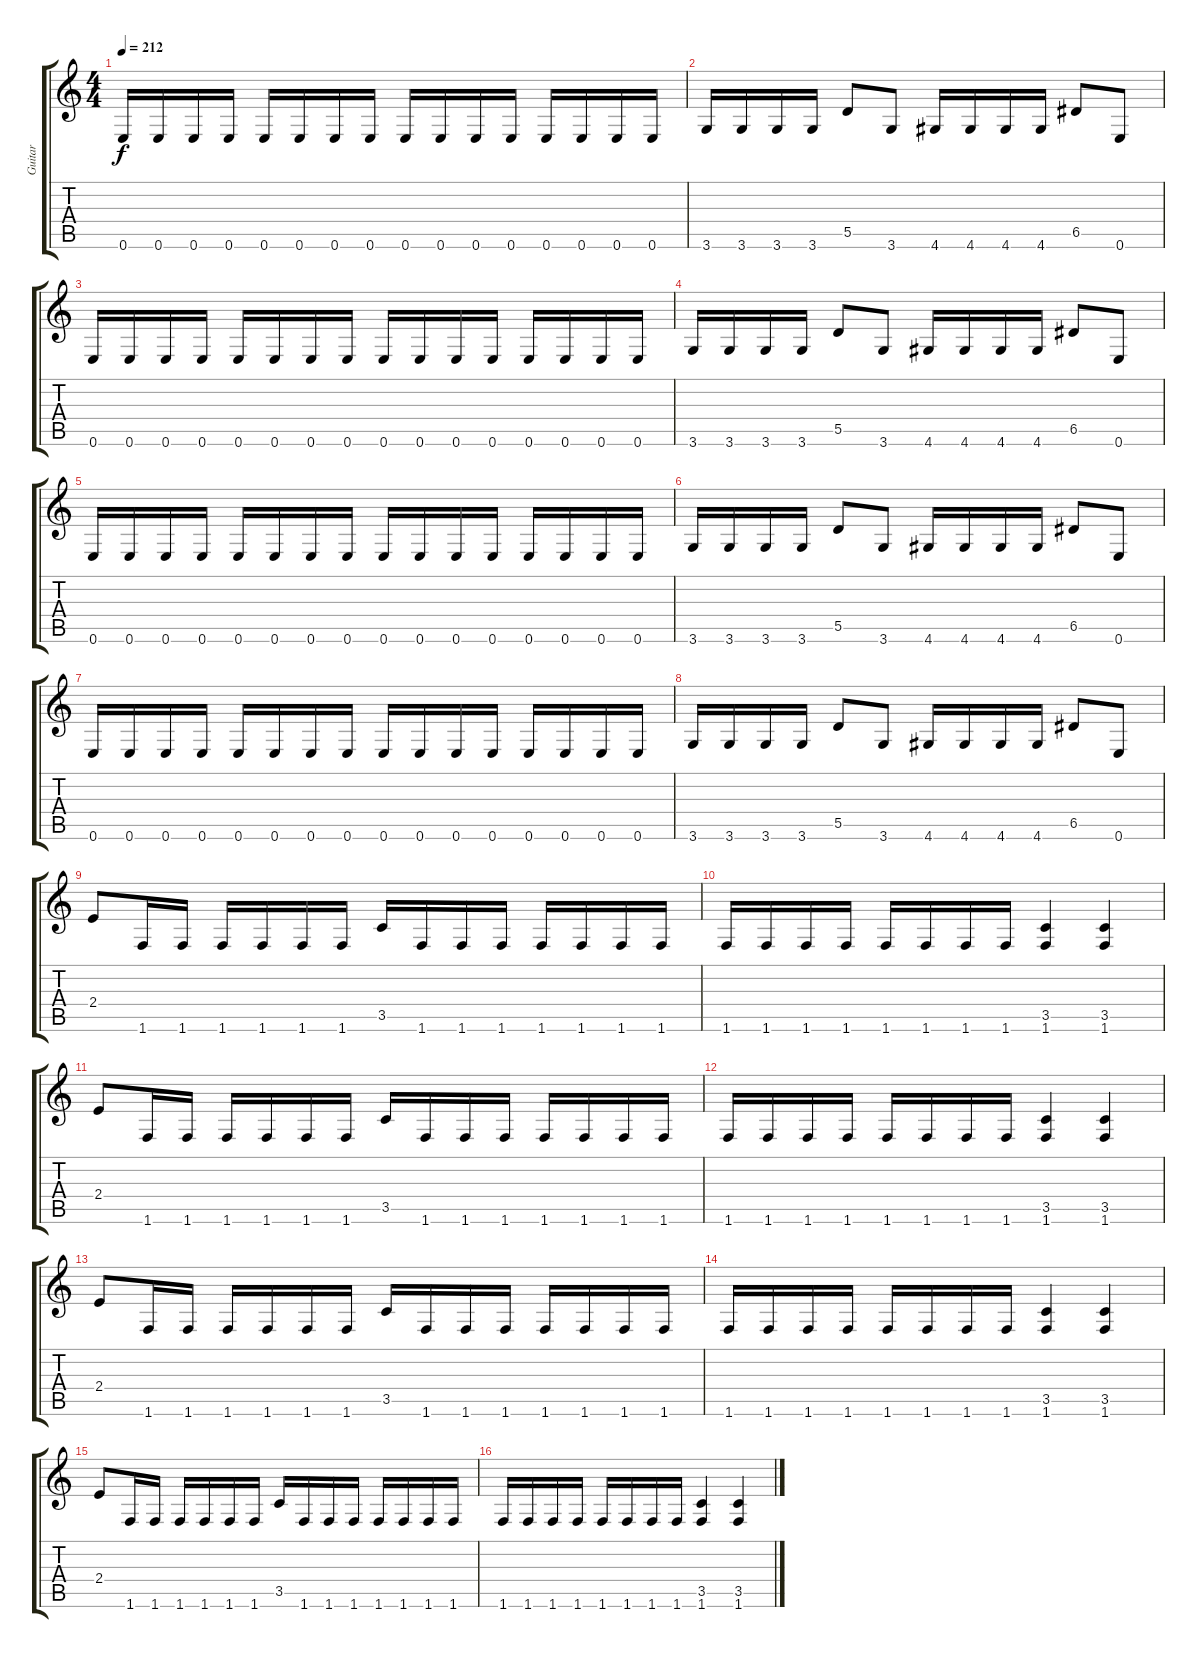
\track ("Guitar" "Guitar") {instrument distortionguitar}
\staff {score tabs}
\tuning (E4 B3 G3 D3 A2 E2) {hide}
\ts (4 4)
\tempo 212
\clef g2
\ks c
0.6.16{dy f} 0.6.16 0.6.16 0.6.16 0.6.16 0.6.16 0.6.16 0.6.16 0.6.16 0.6.16 0.6.16 0.6.16 0.6.16 0.6.16 0.6.16 0.6.16 |
3.6.16 3.6.16 3.6.16 3.6.16 5.5.8 3.6.8 4.6.16 4.6.16 4.6.16 4.6.16 6.5.8 0.6.8 |
0.6.16 0.6.16 0.6.16 0.6.16 0.6.16 0.6.16 0.6.16 0.6.16 0.6.16 0.6.16 0.6.16 0.6.16 0.6.16 0.6.16 0.6.16 0.6.16 |
3.6.16 3.6.16 3.6.16 3.6.16 5.5.8 3.6.8 4.6.16 4.6.16 4.6.16 4.6.16 6.5.8 0.6.8 |
0.6.16 0.6.16 0.6.16 0.6.16 0.6.16 0.6.16 0.6.16 0.6.16 0.6.16 0.6.16 0.6.16 0.6.16 0.6.16 0.6.16 0.6.16 0.6.16 |
3.6.16 3.6.16 3.6.16 3.6.16 5.5.8 3.6.8 4.6.16 4.6.16 4.6.16 4.6.16 6.5.8 0.6.8 |
0.6.16 0.6.16 0.6.16 0.6.16 0.6.16 0.6.16 0.6.16 0.6.16 0.6.16 0.6.16 0.6.16 0.6.16 0.6.16 0.6.16 0.6.16 0.6.16 |
3.6.16 3.6.16 3.6.16 3.6.16 5.5.8 3.6.8 4.6.16 4.6.16 4.6.16 4.6.16 6.5.8 0.6.8 |
2.4.8 1.6.16 1.6.16 1.6.16 1.6.16 1.6.16 1.6.16 3.5.16 1.6.16 1.6.16 1.6.16 1.6.16 1.6.16 1.6.16 1.6.16 |
1.6.16 1.6.16 1.6.16 1.6.16 1.6.16 1.6.16 1.6.16 1.6.16 (3.5 1.6).4 (3.5 1.6).4 |
2.4.8 1.6.16 1.6.16 1.6.16 1.6.16 1.6.16 1.6.16 3.5.16 1.6.16 1.6.16 1.6.16 1.6.16 1.6.16 1.6.16 1.6.16 |
1.6.16 1.6.16 1.6.16 1.6.16 1.6.16 1.6.16 1.6.16 1.6.16 (3.5 1.6).4 (3.5 1.6).4 |
2.4.8 1.6.16 1.6.16 1.6.16 1.6.16 1.6.16 1.6.16 3.5.16 1.6.16 1.6.16 1.6.16 1.6.16 1.6.16 1.6.16 1.6.16 |
1.6.16 1.6.16 1.6.16 1.6.16 1.6.16 1.6.16 1.6.16 1.6.16 (3.5 1.6).4 (3.5 1.6).4 |
2.4.8 1.6.16 1.6.16 1.6.16 1.6.16 1.6.16 1.6.16 3.5.16 1.6.16 1.6.16 1.6.16 1.6.16 1.6.16 1.6.16 1.6.16 |
1.6.16 1.6.16 1.6.16 1.6.16 1.6.16 1.6.16 1.6.16 1.6.16 (3.5 1.6).4 (3.5 1.6).4
